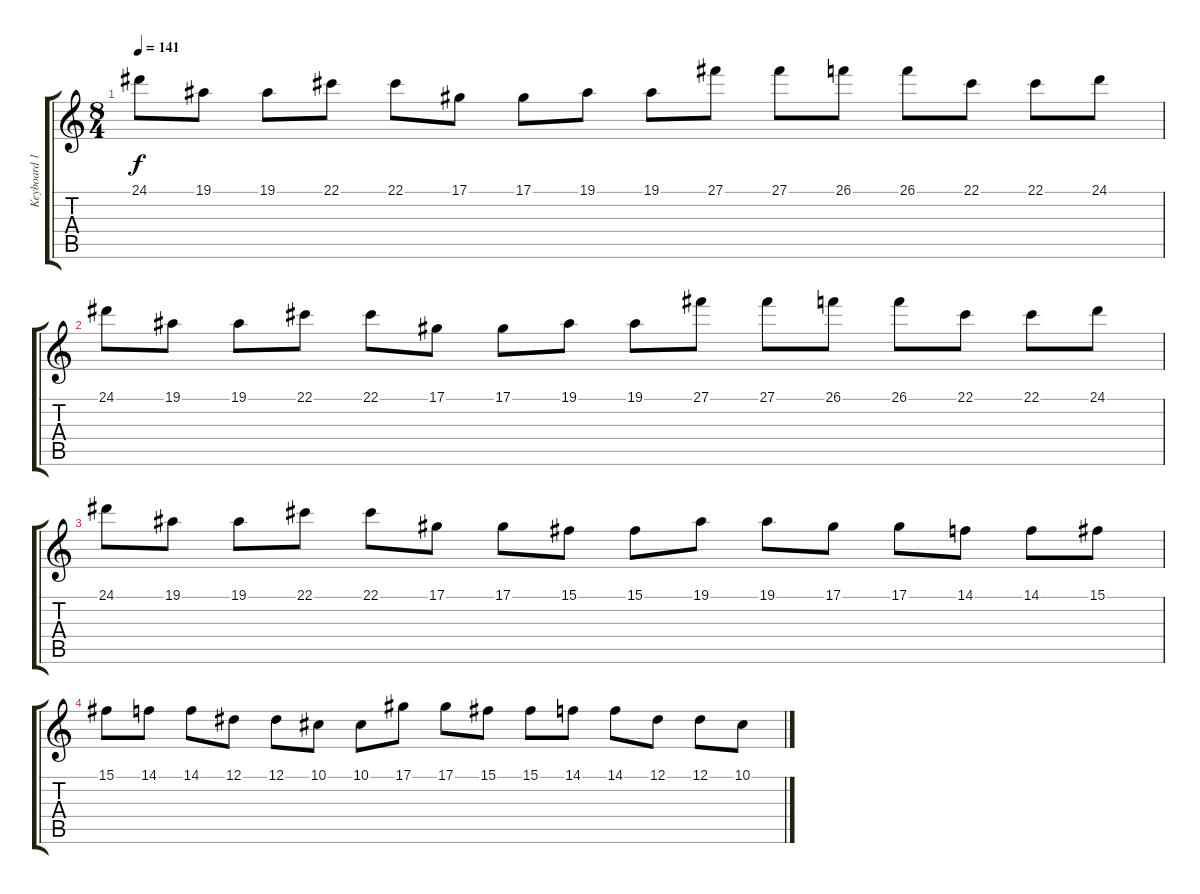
\track ("Keyboard 1" "Keyboard 1") {instrument pad1newage}
\staff {score tabs}
\tuning (Eb4 Bb3 Gb3 Db3 Ab2 Eb2) {hide}
\ts (8 4)
\tempo 141
\clef g2
\ks c
24.1.8{dy f} 19.1.8 19.1.8 22.1.8 22.1.8 17.1.8 17.1.8 19.1.8 19.1.8 27.1.8 27.1.8 26.1.8 26.1.8 22.1.8 22.1.8 24.1.8 |
24.1.8 19.1.8 19.1.8 22.1.8 22.1.8 17.1.8 17.1.8 19.1.8 19.1.8 27.1.8 27.1.8 26.1.8 26.1.8 22.1.8 22.1.8 24.1.8 |
24.1.8 19.1.8 19.1.8 22.1.8 22.1.8 17.1.8 17.1.8 15.1.8 15.1.8 19.1.8 19.1.8 17.1.8 17.1.8 14.1.8 14.1.8 15.1.8 |
15.1.8 14.1.8 14.1.8 12.1.8 12.1.8 10.1.8 10.1.8 17.1.8 17.1.8 15.1.8 15.1.8 14.1.8 14.1.8 12.1.8 12.1.8 10.1.8
